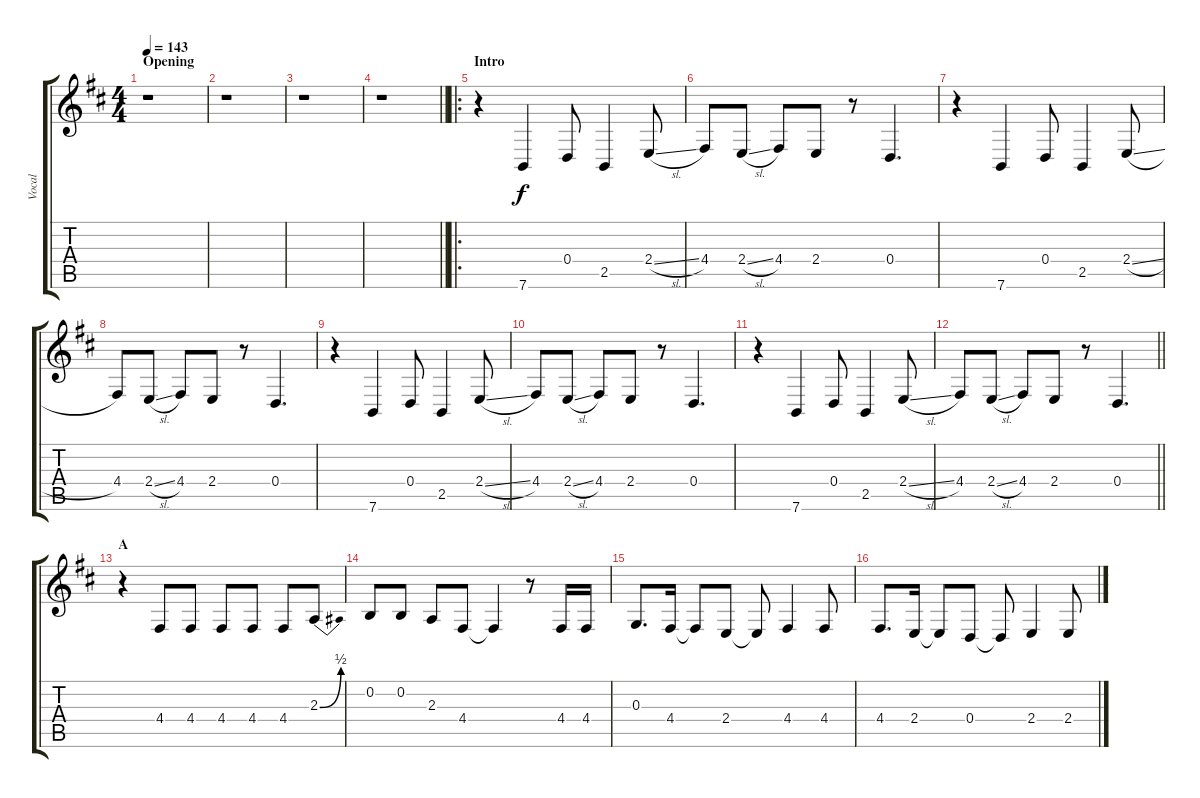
\track ("Vocal" "Vocal") {instrument acousticgrandpiano}
\staff {score tabs}
\tuning (E4 B3 G3 D3 A2 E2) {hide}
\ts (4 4)
\section ("" "Opening")
\tempo 143
\clef g2
\ks d
r.1{dy f instrument acousticgrandpiano} |
r.1 |
r.1 |
\barLineRight lightlight
r.1 |
\ro
\section ("" "Intro")
r.4 7.6.4 0.4.8 2.5.4 2.4{sl}.8 |
4.4.8 2.4{sl}.8 4.4.8 2.4.8 r.8 0.4.4{d} |
r.4 7.6.4 0.4.8 2.5.4 2.4{sl}.8 |
4.4.8 2.4{sl}.8 4.4.8 2.4.8 r.8 0.4.4{d} |
r.4 7.6.4 0.4.8 2.5.4 2.4{sl}.8 |
4.4.8 2.4{sl}.8 4.4.8 2.4.8 r.8 0.4.4{d} |
r.4 7.6.4 0.4.8 2.5.4 2.4{sl}.8 |
\barLineRight lightlight
4.4.8 2.4{sl}.8 4.4.8 2.4.8 r.8 0.4.4{d} |
\section ("" "A")
r.4 4.4.8 4.4.8 4.4.8 4.4.8 4.4.8 2.3{be (bend 0 0 60 2)}.8 |
0.2.8 0.2.8 2.3.8 4.4.8 4.4{t}.4 r.8 4.4.16 4.4.16 |
0.3.8{d} 4.4.16 4.4{t}.8 2.4.8 2.4{t}.8 4.4.4 4.4.8 |
4.4.8{d} 2.4.16 2.4{t}.8 0.4.8 0.4{t}.8 2.4.4 2.4{sl}.8
